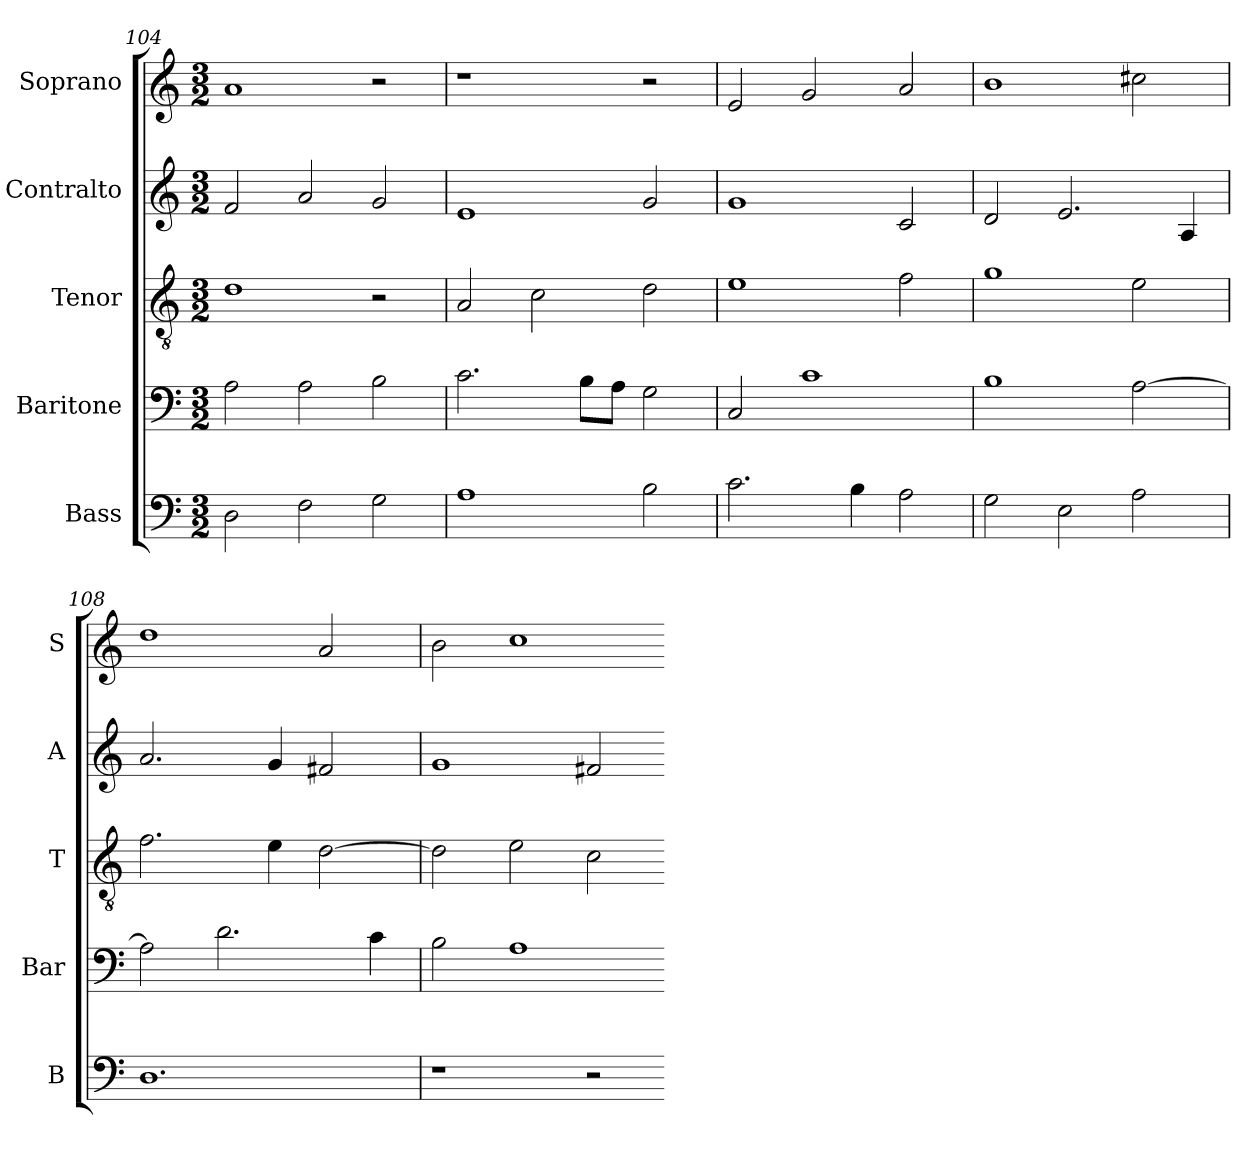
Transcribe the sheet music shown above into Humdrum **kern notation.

**kern	**kern	**kern	**kern	**kern
*part5	*part4	*part3	*part2	*part1
*staff5	*staff4	*staff3	*staff2	*staff1
*I"Bass	*I"Baritone	*I"Tenor	*I"Contralto	*I"Soprano
*I'B	*I'Bar	*I'T	*I'A	*I'S
*clefF4	*clefF4	*clefGv2	*clefG2	*clefG2
*k[]	*k[]	*k[]	*k[]	*k[]
*A:aeo	*A:aeo	*A:aeo	*A:aeo	*A:aeo
*M3/2	*M3/2	*M3/2	*M3/2	*M3/2
=104	=104	=104	=104	=104
2D	2A	1d	2f	1a
2F	2A	.	2a	.
2G	2B	2r	2g	2r
=105	=105	=105	=105	=105
1A	2.c	2A	1e	1r
.	.	2c	.	.
.	8B\L	.	.	.
.	8A\J	.	.	.
2B	2G	2d	2g	2r
=106	=106	=106	=106	=106
2.c	2C	1e	1g	2e
.	1c	.	.	2g
4B	.	.	.	.
2A	.	2f	2c	2a
=107	=107	=107	=107	=107
2G	1B	1g	2d	1b
2E	.	.	2.e	.
2A	[2A	2e	.	2cc#X
.	.	.	4A	.
=108	=108	=108	=108	=108
1.D	2A]	2.f	2.a	1dd
.	2.d	.	.	.
.	.	4e	4g	.
.	.	[2d	2f#X	2a
.	4c	.	.	.
=109	=109	=109	=109	=109
1r	2B	2d]	1g	2b
.	1A	2e	.	1cc
2r	.	2c	2f#X	.
=-	=-	=-	=-	=-
*-	*-	*-	*-	*-
